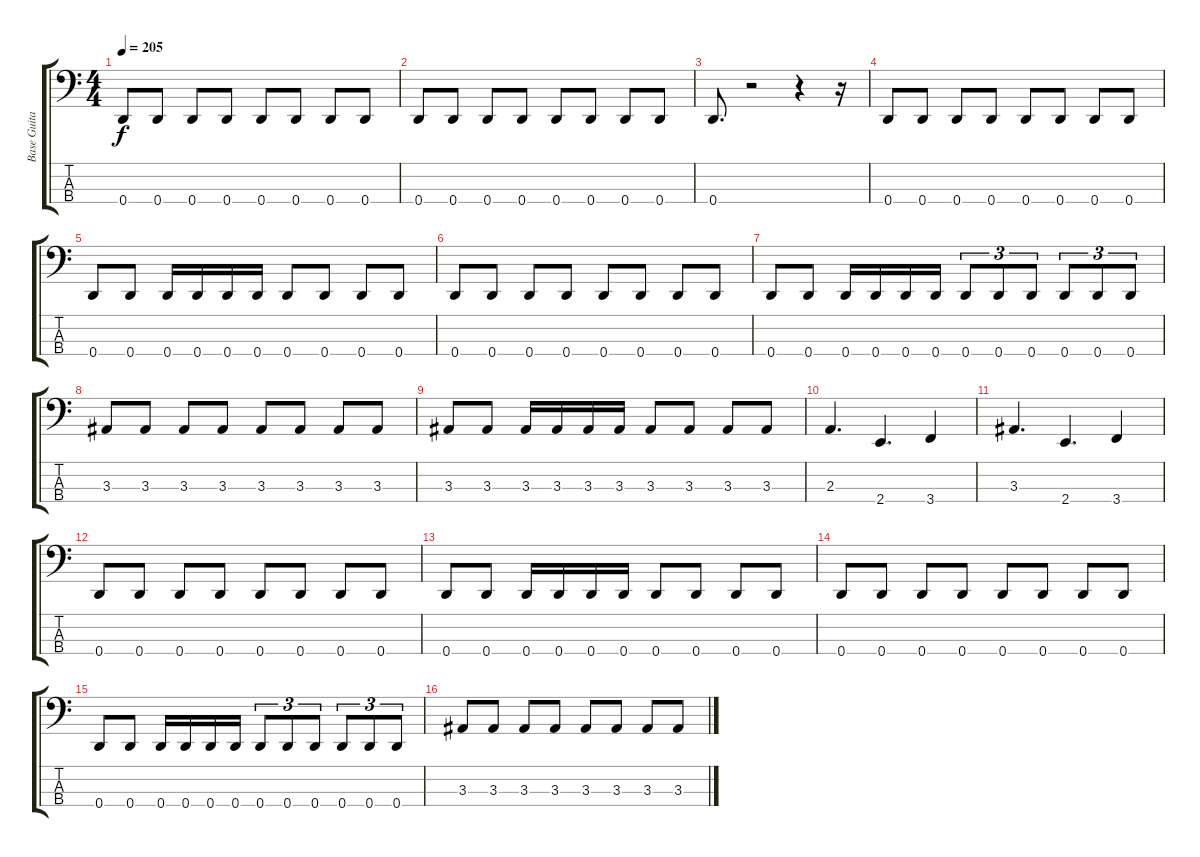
\track ("Base Guitar" "Base Guita") {instrument electricbassfinger}
\staff {score tabs}
\tuning (F2 C2 G1 D1) {hide}
\ts (4 4)
\tempo 205
\clef f4
\ks c
0.4.8{dy f} 0.4.8 0.4.8 0.4.8 0.4.8 0.4.8 0.4.8 0.4.8 |
0.4.8 0.4.8 0.4.8 0.4.8 0.4.8 0.4.8 0.4.8 0.4.8 |
0.4.8{d} r.2 r.4 r.16 |
0.4.8 0.4.8 0.4.8 0.4.8 0.4.8 0.4.8 0.4.8 0.4.8 |
0.4.8 0.4.8 0.4.16 0.4.16 0.4.16 0.4.16 0.4.8 0.4.8 0.4.8 0.4.8 |
0.4.8 0.4.8 0.4.8 0.4.8 0.4.8 0.4.8 0.4.8 0.4.8 |
0.4.8 0.4.8 0.4.16 0.4.16 0.4.16 0.4.16 0.4.8{tu (3 2)} 0.4.8{tu (3 2)} 0.4.8{tu (3 2)} 0.4.8{tu (3 2)} 0.4.8{tu (3 2)} 0.4.8{tu (3 2)} |
3.3.8 3.3.8 3.3.8 3.3.8 3.3.8 3.3.8 3.3.8 3.3.8 |
3.3.8 3.3.8 3.3.16 3.3.16 3.3.16 3.3.16 3.3.8 3.3.8 3.3.8 3.3.8 |
2.3.4{d} 2.4.4{d} 3.4.4 |
3.3.4{d} 2.4.4{d} 3.4.4 |
0.4.8 0.4.8 0.4.8 0.4.8 0.4.8 0.4.8 0.4.8 0.4.8 |
0.4.8 0.4.8 0.4.16 0.4.16 0.4.16 0.4.16 0.4.8 0.4.8 0.4.8 0.4.8 |
0.4.8 0.4.8 0.4.8 0.4.8 0.4.8 0.4.8 0.4.8 0.4.8 |
0.4.8 0.4.8 0.4.16 0.4.16 0.4.16 0.4.16 0.4.8{tu (3 2)} 0.4.8{tu (3 2)} 0.4.8{tu (3 2)} 0.4.8{tu (3 2)} 0.4.8{tu (3 2)} 0.4.8{tu (3 2)} |
3.3.8 3.3.8 3.3.8 3.3.8 3.3.8 3.3.8 3.3.8 3.3.8
